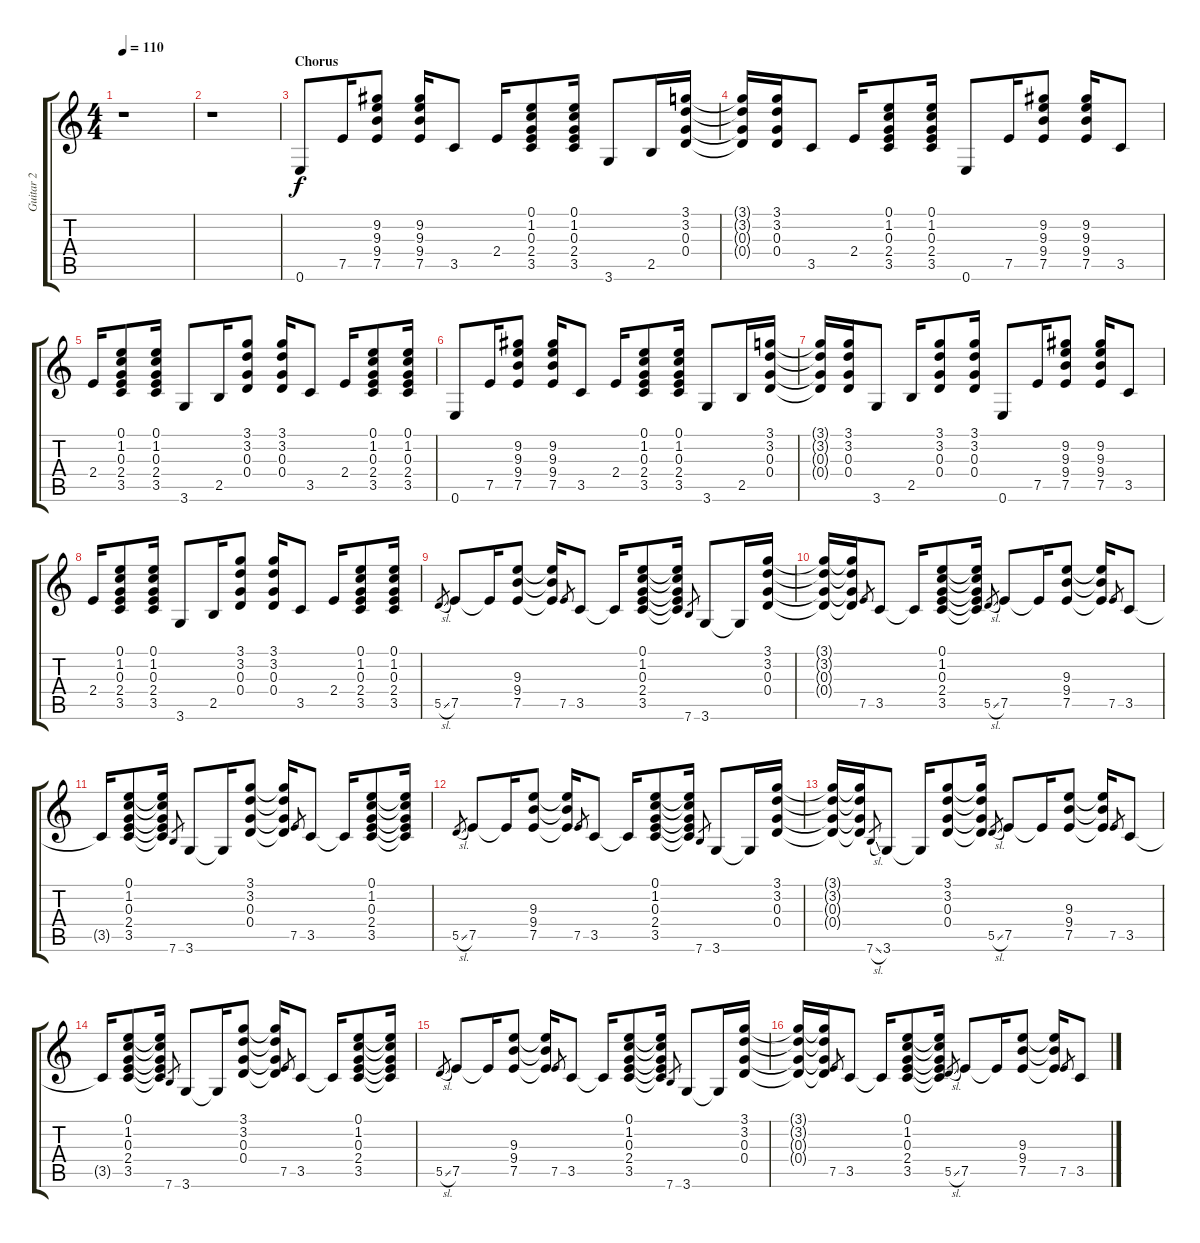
\track ("Guitar 2" "Guitar 2") {instrument overdrivenguitar}
\staff {score tabs}
\tuning (E4 B3 G3 D3 A2 E2) {hide}
\ts (4 4)
\tempo 110
\clef g2
\ks c
r.1{dy f} |
r.1 |
\section ("" "Chorus")
0.6.8{volume 13 instrument acousticguitarnylon} 7.5.16 (9.2 9.3 9.4 7.5).8 (9.2 9.3 9.4 7.5).16 3.5.8 2.4.16 (0.1 1.2 0.3 2.4 3.5).8 (0.1 1.2 0.3 2.4 3.5).16 3.6.8 2.5.16 (3.1 3.2 0.3 0.4).16 |
(3.1{t} 3.2{t} 0.3{t} 0.4{t}).16 (3.1 3.2 0.3 0.4).16 3.5.8 2.4.16 (0.1 1.2 0.3 2.4 3.5).8 (0.1 1.2 0.3 2.4 3.5).16 0.6.8 7.5.16 (9.2 9.3 9.4 7.5).8 (9.2 9.3 9.4 7.5).16 3.5.8 |
2.4.16 (0.1 1.2 0.3 2.4 3.5).8 (0.1 1.2 0.3 2.4 3.5).16 3.6.8 2.5.16 (3.1 3.2 0.3 0.4).8 (3.1 3.2 0.3 0.4).16 3.5.8 2.4.16 (0.1 1.2 0.3 2.4 3.5).8 (0.1 1.2 0.3 2.4 3.5).16 |
0.6.8{volume 13 instrument acousticguitarnylon} 7.5.16 (9.2 9.3 9.4 7.5).8 (9.2 9.3 9.4 7.5).16 3.5.8 2.4.16 (0.1 1.2 0.3 2.4 3.5).8 (0.1 1.2 0.3 2.4 3.5).16 3.6.8 2.5.16 (3.1 3.2 0.3 0.4).16 |
(3.1{t} 3.2{t} 0.3{t} 0.4{t}).16 (3.1 3.2 0.3 0.4).16 3.6.8 2.5.16 (3.1 3.2 0.3 0.4).8 (3.1 3.2 0.3 0.4).16 0.6.8 7.5.16 (9.2 9.3 9.4 7.5).8 (9.2 9.3 9.4 7.5).16 3.5.8 |
2.4.16 (0.1 1.2 0.3 2.4 3.5).8 (0.1 1.2 0.3 2.4 3.5).16 3.6.8 2.5.16 (3.1 3.2 0.3 0.4).8 (3.1 3.2 0.3 0.4).16 3.5.8 2.4.16 (0.1 1.2 0.3 2.4 3.5).8 (0.1 1.2 0.3 2.4 3.5).16 |
5.5{sl}.8{gr} 7.5.8{volume 11 instrument overdrivenguitar} 7.5{t}.16 (9.3 9.4 7.5).8 (9.3{t} 9.4{t} 7.5{t}).16 7.5.8{gr} 3.5.8 3.5{t}.16 (0.1 1.2 0.3 2.4 3.5).8 (0.1{t} 1.2{t} 0.3{t} 2.4{t} 3.5{t}).16 7.6.8{gr} 3.6.8 3.6{t}.16 (3.1 3.2 0.3 0.4).16 |
(3.1{t} 3.2{t} 0.3{t} 0.4{t}).16 (3.1{t} 3.2{t} 0.3{t} 0.4{t}).16 7.5.8{gr} 3.5.8 3.5{t}.16 (0.1 1.2 0.3 2.4 3.5).8 (0.1{t} 1.2{t} 0.3{t} 2.4{t} 3.5{t}).16 5.5{sl}.8{gr} 7.5.8 7.5{t}.16 (9.3 9.4 7.5).8 (9.3{t} 9.4{t} 7.5{t}).16 7.5.8{gr} 3.5.8 |
3.5{t}.16 (0.1 1.2 0.3 2.4 3.5).8 (0.1{t} 1.2{t} 0.3{t} 2.4{t} 3.5{t}).16 7.6.8{gr} 3.6.8 3.6{t}.16 (3.1 3.2 0.3 0.4).8 (3.1{t} 3.2{t} 0.3{t} 0.4{t}).16 7.5.8{gr} 3.5.8 3.5{t}.16 (0.1 1.2 0.3 2.4 3.5).8 (0.1{t} 1.2{t} 0.3{t} 2.4{t} 3.5{t}).16 |
5.5{sl}.8{gr} 7.5.8 7.5{t}.16 (9.3 9.4 7.5).8 (9.3{t} 9.4{t} 7.5{t}).16 7.5.8{gr} 3.5.8 3.5{t}.16 (0.1 1.2 0.3 2.4 3.5).8 (0.1{t} 1.2{t} 0.3{t} 2.4{t} 3.5{t}).16 7.6.8{gr} 3.6.8 3.6{t}.16 (3.1 3.2 0.3 0.4).16 |
(3.1{t} 3.2{t} 0.3{t} 0.4{t}).16 (3.1{t} 3.2{t} 0.3{t} 0.4{t}).16 7.6{sl}.8{gr} 3.6.8 3.6{t}.16 (3.1 3.2 0.3 0.4).8 (3.1{t} 3.2{t} 0.3{t} 0.4{t}).16 5.5{sl}.8{gr} 7.5.8 7.5{t}.16 (9.3 9.4 7.5).8 (9.3{t} 9.4{t} 7.5{t}).16 7.5.8{gr} 3.5.8 |
3.5{t}.16 (0.1 1.2 0.3 2.4 3.5).8 (0.1{t} 1.2{t} 0.3{t} 2.4{t} 3.5{t}).16 7.6.8{gr} 3.6.8 3.6{t}.16 (3.1 3.2 0.3 0.4).8 (3.1{t} 3.2{t} 0.3{t} 0.4{t}).16 7.5.8{gr} 3.5.8 3.5{t}.16 (0.1 1.2 0.3 2.4 3.5).8 (0.1{t} 1.2{t} 0.3{t} 2.4{t} 3.5{t}).16 |
5.5{sl}.8{gr} 7.5.8 7.5{t}.16 (9.3 9.4 7.5).8 (9.3{t} 9.4{t} 7.5{t}).16 7.5.8{gr} 3.5.8 3.5{t}.16 (0.1 1.2 0.3 2.4 3.5).8 (0.1{t} 1.2{t} 0.3{t} 2.4{t} 3.5{t}).16 7.6.8{gr} 3.6.8 3.6{t}.16 (3.1 3.2 0.3 0.4).16 |
(3.1{t} 3.2{t} 0.3{t} 0.4{t}).16 (3.1{t} 3.2{t} 0.3{t} 0.4{t}).16 7.5.8{gr} 3.5.8 3.5{t}.16 (0.1 1.2 0.3 2.4 3.5).8 (0.1{t} 1.2{t} 0.3{t} 2.4{t} 3.5{t}).16 5.5{sl}.8{gr} 7.5.8 7.5{t}.16 (9.3 9.4 7.5).8 (9.3{t} 9.4{t} 7.5{t}).16 7.5.8{gr} 3.5.8
